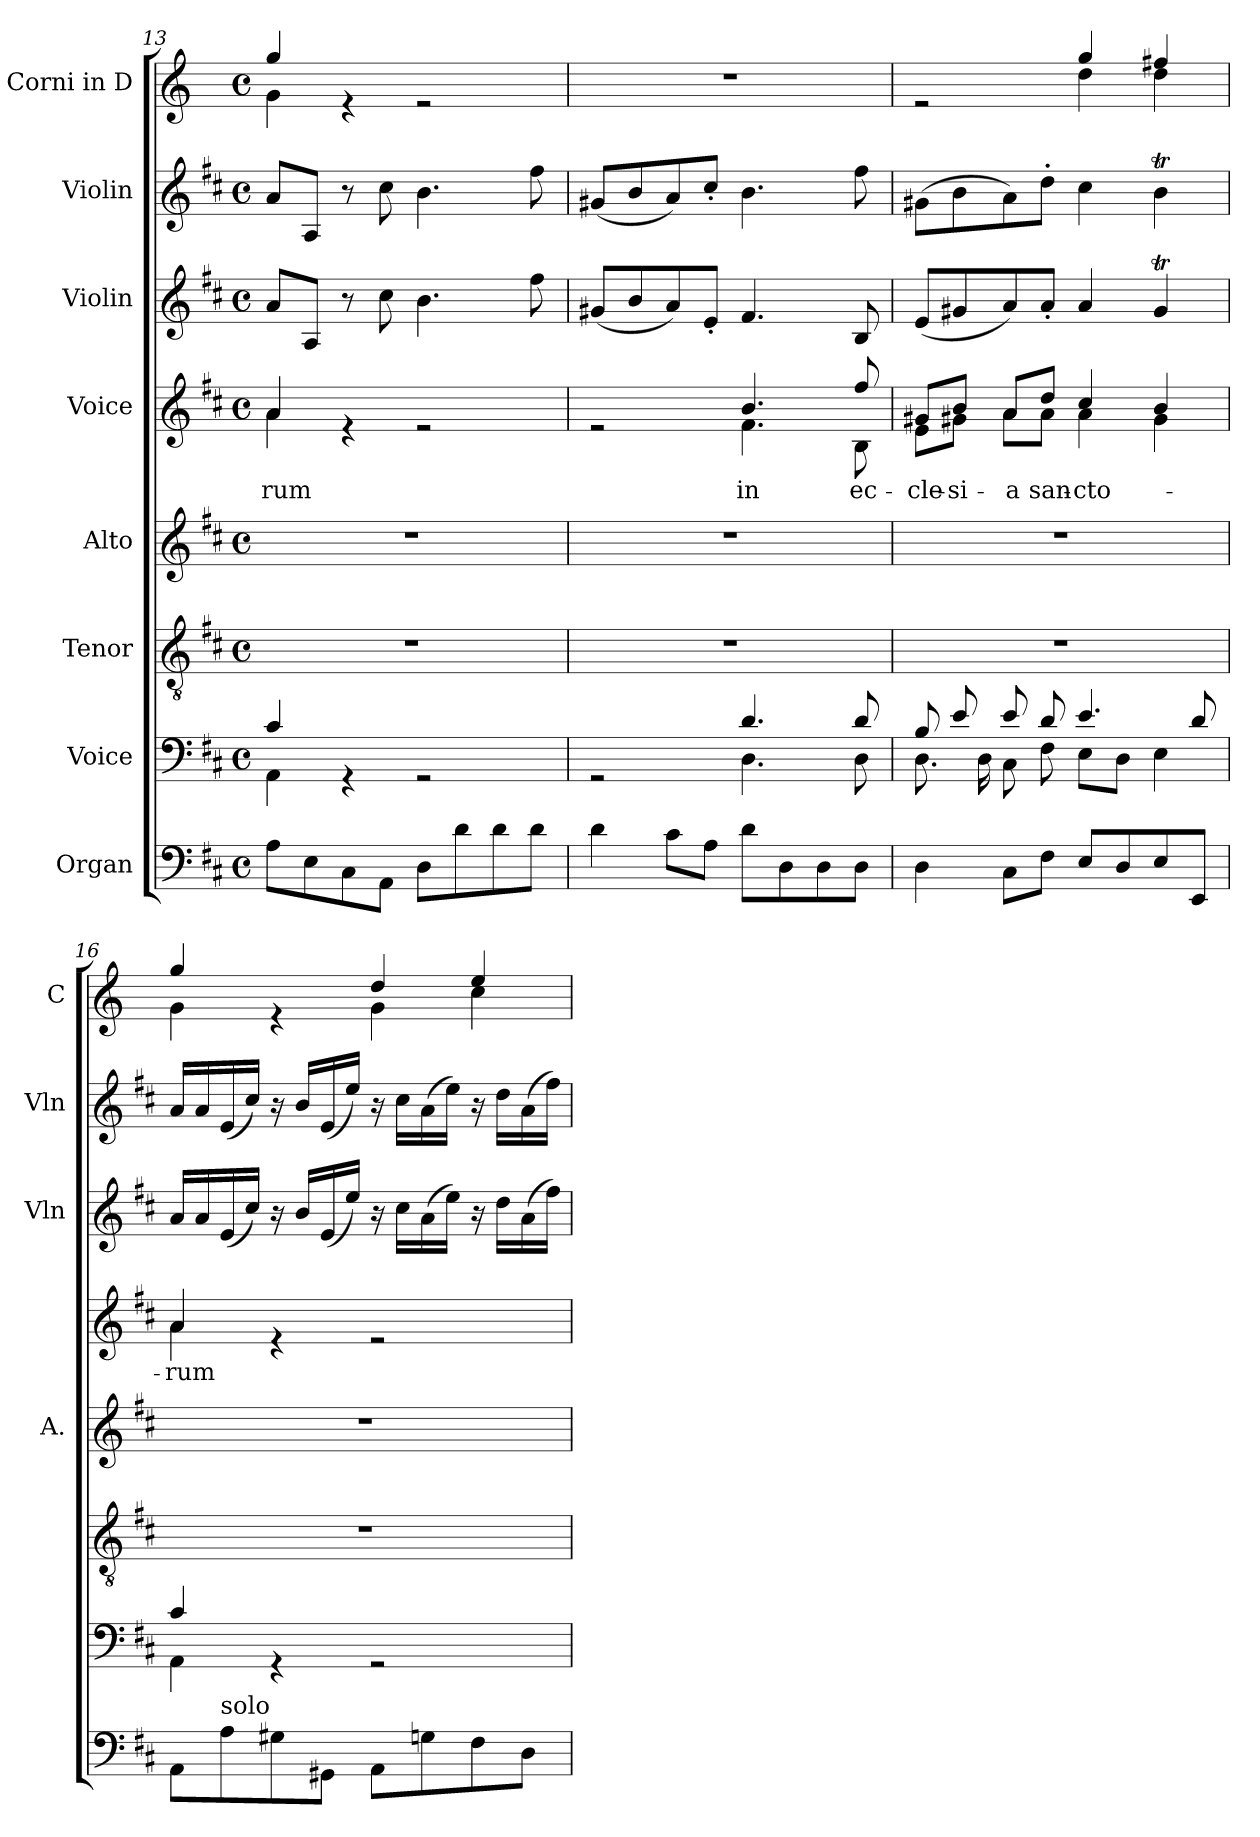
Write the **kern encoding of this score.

**kern	**kern	**kern	**kern	**kern	**text	**kern	**kern	**kern
*part8	*part7	*part6	*part5	*part4	*part4	*part3	*part2	*part1
*staff8	*staff7	*staff6	*staff5	*staff4	*staff4	*staff3	*staff2	*staff1
*I"Organ	*I"Voice	*I"Tenor	*I"Alto	*I"Voice	*	*I"Violin	*I"Violin	*I"Corni in D
*	*	*	*I'A.	*	*	*I'Vln	*I'Vln	*I'C
*clefF4	*clefF4	*clefGv2	*clefG2	*clefG2	*	*clefG2	*clefG2	*clefG2
*	*	*	*	*	*	*	*	*ITrd6c10
*k[f#c#]	*k[f#c#]	*k[f#c#]	*k[f#c#]	*k[f#c#]	*	*k[f#c#]	*k[f#c#]	*k[f#c#]
*M4/4	*M4/4	*M4/4	*M4/4	*M4/4	*	*M4/4	*M4/4	*M4/4
*met(c)	*met(c)	*met(c)	*met(c)	*met(c)	*	*met(c)	*met(c)	*met(c)
=13	=13	=13	=13	=13	=13	=13	=13	=13
*	*^	*	*	*^	*	*	*	*
!	!	!	!	!	!	!	!LO:LY:b	!	!	!
*	*	*	*	*	*	*	*	*	*	*^
8A\L	4c#/	4AA\	1r	1r	4a/	4a\	-rum	8a/L	8a/L	4a/	4A\
8E\	.	.	.	.	.	.	.	8A/J	8A/J	.	.
8C#\	4rGG	2.ryy	.	.	4re	2.ryy	.	8r	8r	4re	2.ryy
8AA\J	.	.	.	.	.	.	.	8cc#\	8cc#\	.	.
8D\L	2rGG	.	.	.	2re	.	.	4.b\	4.b\	2re	.
8d\	.	.	.	.	.	.	.	.	.	.	.
8d\	.	.	.	.	.	.	.	.	.	.	.
8d\J	.	.	.	.	.	.	.	8ff#\	8ff#\	.	.
*	*	*	*	*	*	*	*	*	*	*v	*v
=14	=14	=14	=14	=14	=14	=14	=14	=14	=14	=14
4d\	2rGG	2ryy	1r	1r	2re	2ryy	.	(8g#X/L	(8g#X/L	1r
.	.	.	.	.	.	.	.	8b/	8b/	.
8c#\L	.	.	.	.	.	.	.	8a/)	8a/)	.
8A\J	.	.	.	.	.	.	.	8e'/J	8cc#'/J	.
!	!	!	!	!	!	!	!LO:LY:b	!	!	!
8d\L	4.d/	4.D\	.	.	4.b/	4.f#\	in	4.f#/	4.b\	.
8D\	.	.	.	.	.	.	.	.	.	.
8D\	.	.	.	.	.	.	.	.	.	.
!	!	!	!	!	!	!	!LO:LY:b	!	!	!
8D\J	8d/	8D\	.	.	8ff#/	8B\	ec-	8B/	8ff#\	.
!!LO:PB:g=z
=15	=15	=15	=15	=15	=15	=15	=15	=15	=15	=15
!	!	!	!	!	!	!	!LO:LY:b	!	!	!
*	*	*	*	*	*	*	*	*	*	*^
4D\	8B/	8.D\	1r	1r	8g#X/L	8e\L	-cle-	(8e/L	(8g#X\L	2re	2ryy
!	!	!	!	!	!	!	!LO:LY:b	!	!	!	!
.	8e/	.	.	.	8b/J	8g#X\J	-si-	8g#X/	8b\	.	.
.	.	16D\	.	.	.	.	.	.	.	.	.
!	!	!	!	!	!	!	!LO:LY:b	!	!	!	!
8C#\L	8e/	8C#\	.	.	8a/L	8a\L	-a	8a/)	8a\)	.	.
!	!	!	!	!	!	!	!LO:LY:b	!	!	!	!
8F#\J	8d/	8F#\	.	.	8dd/J	8a\J	san-	8a'/J	8dd'\J	.	.
!	!	!	!	!	!	!	!LO:LY:b	!	!	!	!
8E/L	4.e/	8E\L	.	.	4cc#/	4a\	-cto-	4a/	4cc#\	4a/	4e\
8D/	.	8D\J	.	.	.	.	.	.	.	.	.
8E/	.	4E\	.	.	4b/	4g#\	.	4g#t/	4bT\	4g#X/	4e\
8EE/J	8d/	.	.	.	.	.	.	.	.	.	.
=16	=16	=16	=16	=16	=16	=16	=16	=16	=16	=16	=16
!	!	!	!	!	!	!	!LO:LY:b	!	!	!	!
8AA\L	4c#/	4AA\	1r	1r	4a/	4a\	-rum	16a/LL	16a/LL	4a/	4A\
.	.	.	.	.	.	.	.	16a/	16a/	.	.
!LO:TX:a:t=solo	!	!	!	!	!	!	!	!	!	!	!
8A\	.	.	.	.	.	.	.	(16e/	(16e/	.	.
.	.	.	.	.	.	.	.	16cc#/JJ)	16cc#/JJ)	.	.
8G#X\	4rGG	2.ryy	.	.	4re	2.ryy	.	16r	16r	4re	4ryy
.	.	.	.	.	.	.	.	16b/LL	16b/LL	.	.
8GG#X\J	.	.	.	.	.	.	.	(16e/	(16e/	.	.
.	.	.	.	.	.	.	.	16ee/JJ)	16ee/JJ)	.	.
8AA\L	2rGG	.	.	.	2re	.	.	16r	16r	4e/	4A\
.	.	.	.	.	.	.	.	16cc#\LL	16cc#\LL	.	.
8Gn\	.	.	.	.	.	.	.	(16a\	(16a\	.	.
.	.	.	.	.	.	.	.	16ee\JJ)	16ee\JJ)	.	.
8F#\	.	.	.	.	.	.	.	16r	16r	4f#/	4d\
.	.	.	.	.	.	.	.	16dd\LL	16dd\LL	.	.
8D\J	.	.	.	.	.	.	.	(16a\	(16a\	.	.
.	.	.	.	.	.	.	.	16ff#\JJ)	16ff#\JJ)	.	.
*	*v	*v	*	*	*v	*v	*	*	*	*v	*v
=	=	=	=	=	=	=	=	=
*-	*-	*-	*-	*-	*-	*-	*-	*-
